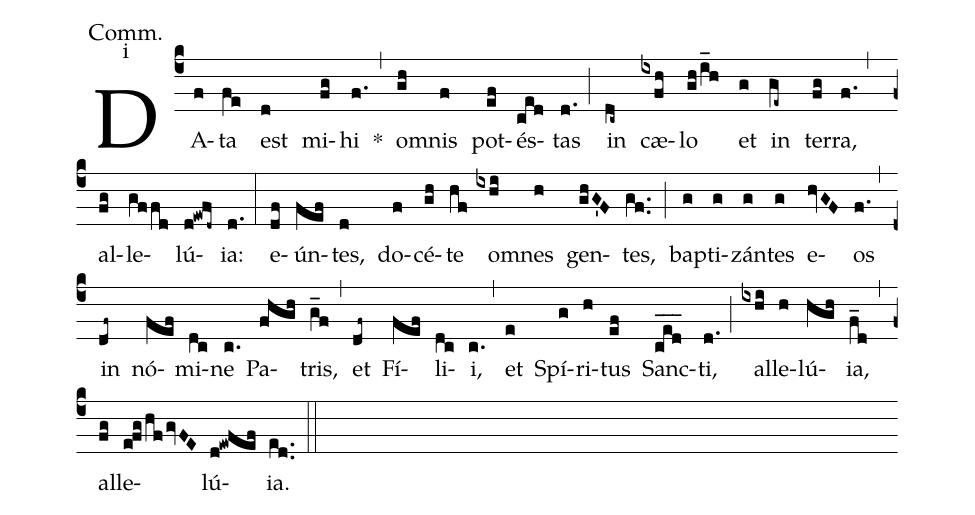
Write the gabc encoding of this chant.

office-part: Communio;
mode: 1;
annotation: Comm.;
annotation: i;
%%
(c4) DA(f)ta(fe) est(d) mi(fg)hi(f.) *(,) om(gh)nis(f) pot(ef)és(ced)tas(d.) (;) in(dc~) cæ(ixfh)lo(gh/i_h) et(g) in(ge~) ter(fg)ra,(f.) (,) al(fg)le(gffd)lú(d!ewfd~)ia:(d.) (:) e(df)ún(fef)tes,(d) do(f)cé(gh)te(hf) om(ixhi)nes(h) gen(ghG'F)tes,(gf..) (;) bap(g)ti(g)zán(g)tes(g) e(hvGF)os(f.) (,) in(df~) nó(fef)mi(dc)ne(c.) Pa(fhgh)tris,(g_f) (,) et(df~) Fí(fef)li(dc)i,(c.) (,) et(e) Spí(g)ri(h)tus(ef) Sanc(ced___)ti,(d.) (;) al(ixhi)le(h)lú(hgh)ia,(f_d) (,) al(fg)le(e!fg/hf/gvFE)lú(d!ewfef)ia.(ed..) (::)
